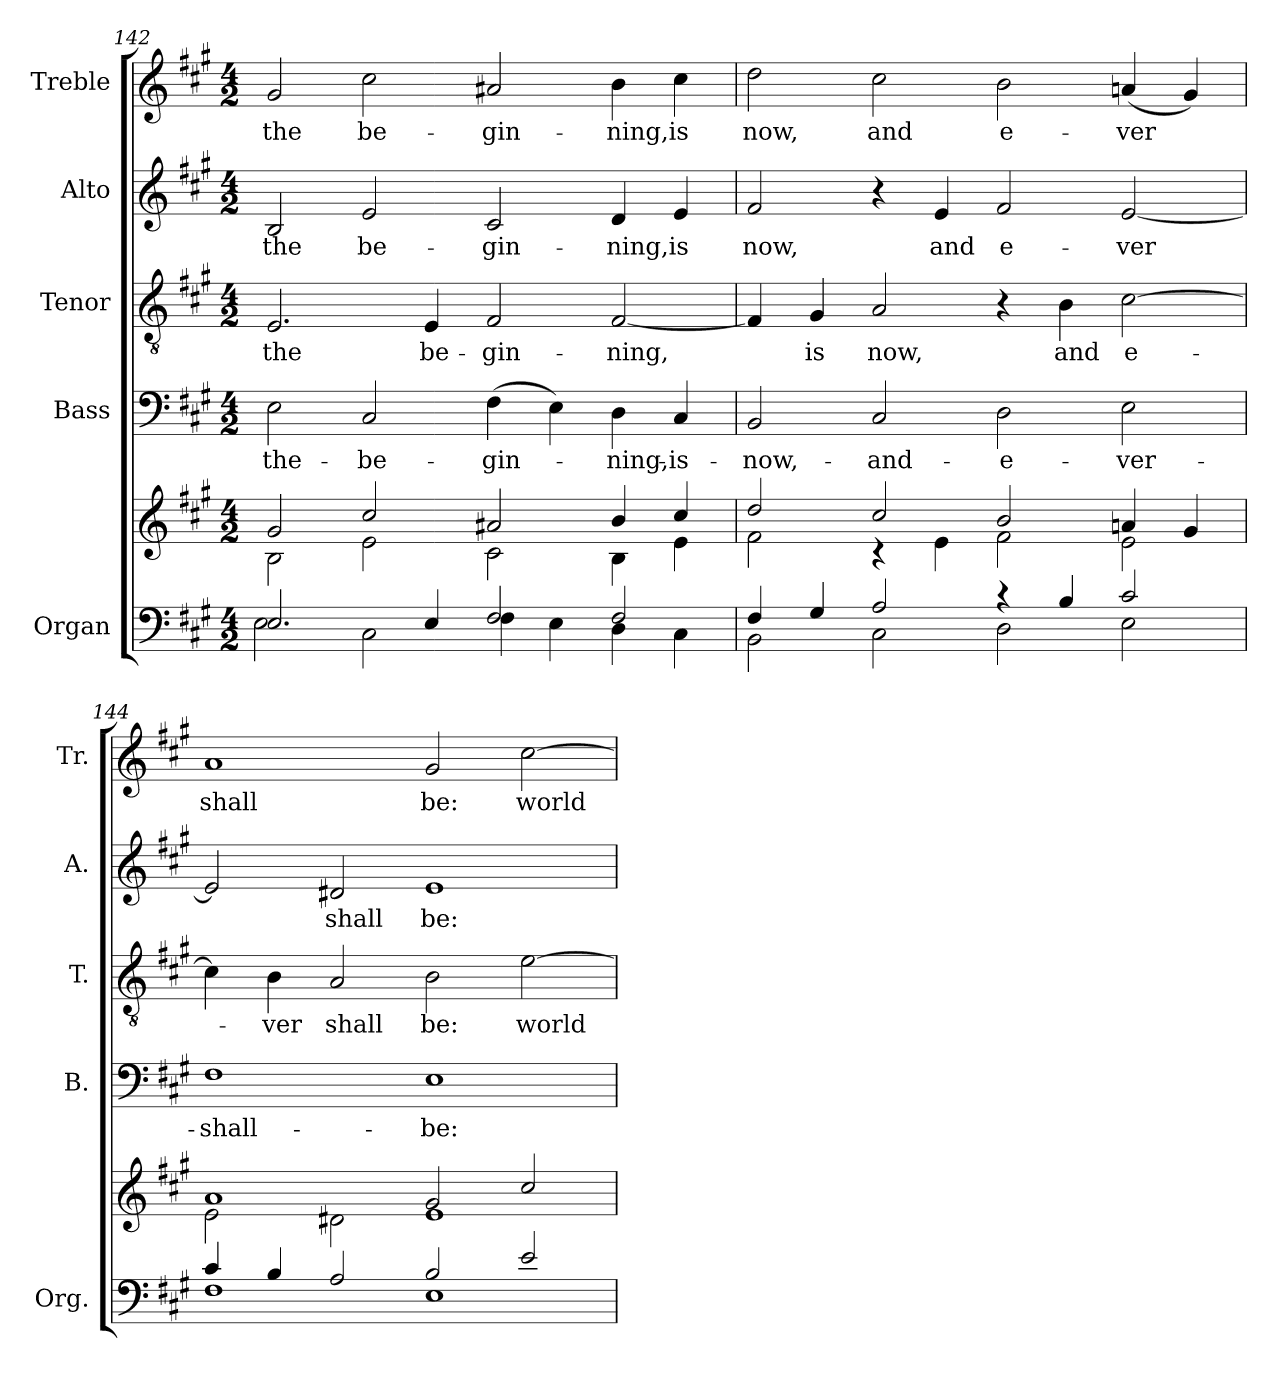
**kern	**kern	**kern	**text	**kern	**text	**kern	**text	**kern	**text
*part5	*part5	*part4	*part4	*part3	*part3	*part2	*part2	*part1	*part1
*staff6	*staff5	*staff4	*staff4	*staff3	*staff3	*staff2	*staff2	*staff1	*staff1
*I"Organ	*	*I"Bass	*	*I"Tenor	*	*I"Alto	*	*I"Treble	*
*I'Org.	*	*I'B.	*	*I'T.	*	*I'A.	*	*I'Tr.	*
*clefF4	*clefG2	*clefF4	*	*clefGv2	*	*clefG2	*	*clefG2	*
*	*	*	*	*ITrd7c12	*	*	*	*	*
*k[f#c#g#]	*k[f#c#g#]	*k[f#c#g#]	*	*k[f#c#g#]	*	*k[f#c#g#]	*	*k[f#c#g#]	*
*A:	*A:	*A:	*	*A:	*	*A:	*	*A:	*
*M4/2	*M4/2	*M4/2	*	*M4/2	*	*M4/2	*	*M4/2	*
=142	=142	=142	=142	=142	=142	=142	=142	=142	=142
*^	*^	*	*	*	*	*	*	*	*
!	!	!	!	!	!LO:LY:b:color=#000000	!	!	!	!	!	!
!	!	!	!	!	!	!	!LO:LY:b:color=#000000	!	!	!	!
!	!	!	!	!	!	!	!	!	!LO:LY:b:color=#000000	!	!
!	!	!	!	!	!	!	!	!	!	!	!LO:LY:b:color=#000000
2.Ei/	2Ei\	2g#i/	2Bi\	2Ei\	-the-	2.EEi/	the	2Bi/	the	2g#i/	the
!	!	!	!	!	!LO:LY:b:color=#000000	!	!	!	!	!	!
!	!	!	!	!	!	!	!	!	!LO:LY:b:color=#000000	!	!
!	!	!	!	!	!	!	!	!	!	!	!LO:LY:b:color=#000000
.	2C#i\	2cc#i/	2ei\	2C#i/	-be-	.	.	2ei/	be-	2cc#i\	be-
!	!	!	!	!	!	!	!LO:LY:b:color=#000000	!	!	!	!
4Ei/	.	.	.	.	.	4EEi/	be-	.	.	.	.
!	!	!	!	!	!LO:LY:b:color=#000000	!	!	!	!	!	!
!	!	!	!	!	!	!	!LO:LY:b:color=#000000	!	!	!	!
!	!	!	!	!	!	!	!	!	!LO:LY:b:color=#000000	!	!
!	!	!	!	!	!	!	!	!	!	!	!LO:LY:b:color=#000000
2F#i/	4F#i\	2a#Xi/	2c#i\	(4F#i\	-gin-	2FF#i/	-gin-	2c#i/	-gin-	2a#Xi/	-gin-
.	4Ei\	.	.	4Ei\)	.	.	.	.	.	.	.
!	!	!	!	!	!LO:LY:b:color=#000000	!	!	!	!	!	!
!	!	!	!	!	!	!	!LO:LY:b:color=#000000	!	!	!	!
!	!	!	!	!	!	!	!	!	!LO:LY:b:color=#000000	!	!
!	!	!	!	!	!	!	!	!	!	!	!LO:LY:b:color=#000000
2F#i/	4Di\	4bi/	4Bi\	4Di\	-ning,-	[2FF#i/	-ning,	4di/	-ning,	4bi\	-ning,
!	!	!	!	!	!LO:LY:b:color=#000000	!	!	!	!	!	!
!	!	!	!	!	!	!	!	!	!LO:LY:b:color=#000000	!	!
!	!	!	!	!	!	!	!	!	!	!	!LO:LY:b:color=#000000
.	4C#i\	4cc#i/	4ei\	4C#i/	-is-	.	.	4ei/	is	4cc#i\	is
!!LO:LB:g=z
=143	=143	=143	=143	=143	=143	=143	=143	=143	=143	=143	=143
!	!	!	!	!	!LO:LY:b:color=#000000	!	!	!	!	!	!
!	!	!	!	!	!	!	!	!	!LO:LY:b:color=#000000	!	!
!	!	!	!	!	!	!	!	!	!	!	!LO:LY:b:color=#000000
4F#i/	2BBi\	2ddi/	2f#i\	2BBi/	-now,-	4FF#i/]	.	2f#i/	now,	2ddi\	now,
!	!	!	!	!	!	!	!LO:LY:b:color=#000000	!	!	!	!
4G#i/	.	.	.	.	.	4GG#i/	is	.	.	.	.
!	!	!	!	!	!LO:LY:b:color=#000000	!	!	!	!	!	!
!	!	!	!	!	!	!	!LO:LY:b:color=#000000	!	!	!	!
!	!	!	!	!	!	!	!	!	!	!	!LO:LY:b:color=#000000
2Ai/	2C#i\	2cc#i/	4r	2C#i/	-and-	2AAi/	now,	4r	.	2cc#i\	and
!	!	!	!	!	!	!	!	!	!LO:LY:b:color=#000000	!	!
.	.	.	4ei\	.	.	.	.	4ei/	and	.	.
!	!	!	!	!	!LO:LY:b:color=#000000	!	!	!	!	!	!
!	!	!	!	!	!	!	!	!	!LO:LY:b:color=#000000	!	!
!	!	!	!	!	!	!	!	!	!	!	!LO:LY:b:color=#000000
4r	2Di\	2bi/	2f#i\	2Di\	-e-	4r	.	2f#i/	e-	2bi\	e-
!	!	!	!	!	!	!	!LO:LY:b:color=#000000	!	!	!	!
4Bi/	.	.	.	.	.	4BBi\	and	.	.	.	.
!	!	!	!	!	!LO:LY:b:color=#000000	!	!	!	!	!	!
!	!	!	!	!	!	!	!LO:LY:b:color=#000000	!	!	!	!
!	!	!	!	!	!	!	!	!	!LO:LY:b:color=#000000	!	!
!	!	!	!	!	!	!	!	!	!	!	!LO:LY:b:color=#000000
2c#i/	2Ei\	4ani/	2ei\	2Ei\	-ver-	[2C#i\	e-	[2ei/	-ver	(4ani/	-ver
.	.	4g#i/	.	.	.	.	.	.	.	4g#i/)	.
=144	=144	=144	=144	=144	=144	=144	=144	=144	=144	=144	=144
!	!	!	!	!	!LO:LY:b:color=#000000	!	!	!	!	!	!
!	!	!	!	!	!	!	!	!	!	!	!LO:LY:b:color=#000000
4c#i/	1F#i	1ai	2ei\	1F#i	-shall-	4C#i\]	.	2ei/]	.	1ai	shall
!	!	!	!	!	!	!	!LO:LY:b:color=#000000	!	!	!	!
4Bi/	.	.	.	.	.	4BBi\	-ver	.	.	.	.
!	!	!	!	!	!	!	!LO:LY:b:color=#000000	!	!	!	!
!	!	!	!	!	!	!	!	!	!LO:LY:b:color=#000000	!	!
2Ai/	.	.	2d#Xi\	.	.	2AAi/	shall	2d#Xi/	shall	.	.
!	!	!	!	!	!LO:LY:b:color=#000000	!	!	!	!	!	!
!	!	!	!	!	!	!	!LO:LY:b:color=#000000	!	!	!	!
!	!	!	!	!	!	!	!	!	!LO:LY:b:color=#000000	!	!
!	!	!	!	!	!	!	!	!	!	!	!LO:LY:b:color=#000000
2Bi/	1Ei	2g#i/	1ei	1Ei	-be:-	2BBi\	be:	1ei	be:	2g#i/	be:
!	!	!	!	!	!	!	!LO:LY:b:color=#000000	!	!	!	!
!	!	!	!	!	!	!	!	!	!	!	!LO:LY:b:color=#000000
2ei/	.	2cc#i/	.	.	.	[2Ei\	world	.	.	[2cc#i\	world
*v	*v	*	*	*	*	*	*	*	*	*	*
*	*v	*v	*	*	*	*	*	*	*	*
=	=	=	=	=	=	=	=	=	=
*-	*-	*-	*-	*-	*-	*-	*-	*-	*-
